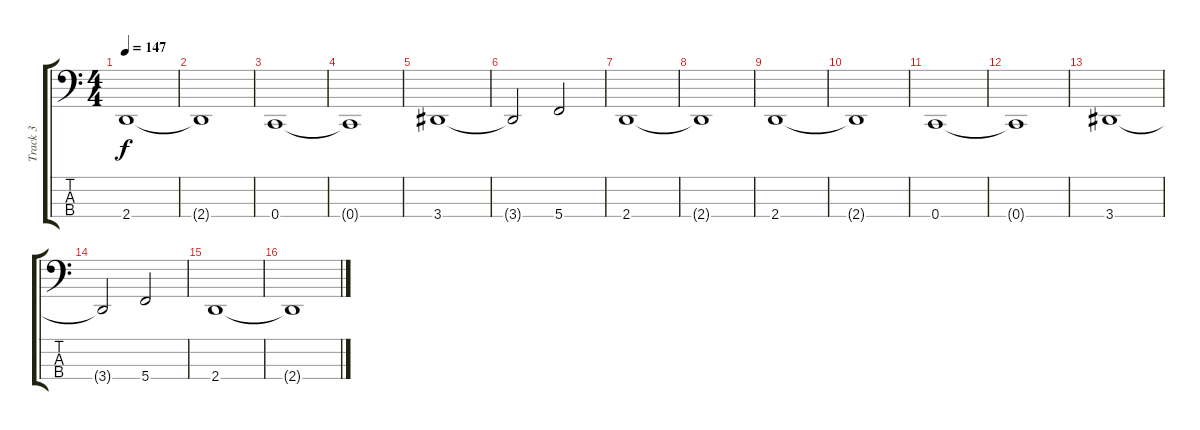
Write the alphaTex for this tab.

\track ("Track 3" "Track 3") {instrument electricbasspick}
\staff {score tabs}
\tuning (F2 C2 G1 C1) {hide}
\ts (4 4)
\tempo 147
\clef f4
\ks c
2.4.1{dy f} |
2.4{t}.1 |
0.4.1 |
0.4{t}.1 |
3.4.1 |
3.4{t}.2 5.4.2 |
2.4.1 |
2.4{t}.1 |
2.4.1 |
2.4{t}.1 |
0.4.1 |
0.4{t}.1 |
3.4.1 |
3.4{t}.2 5.4.2 |
2.4.1{volume 0} |
2.4{t}.1
